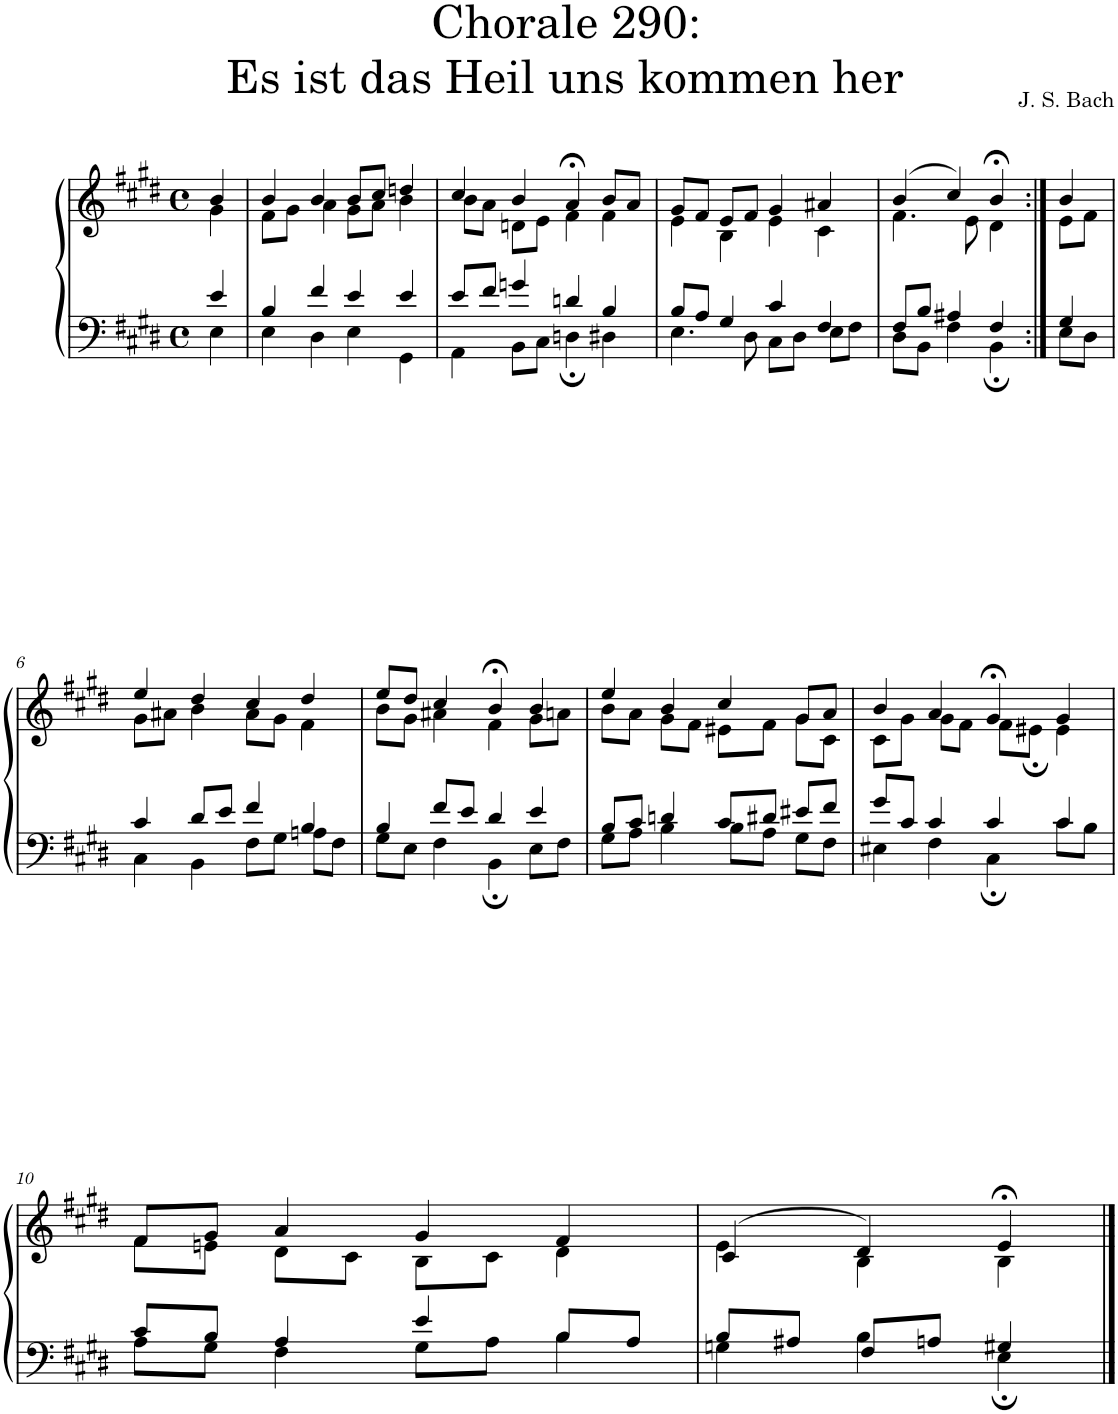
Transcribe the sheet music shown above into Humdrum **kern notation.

**kern	**kern
*part1	*part1
*staff2	*staff1
*I"S,A	*
*clefF4	*clefG2
*k[f#c#g#d#]	*k[f#c#g#d#]
*M4/4	*M4/4
*met(c)	*met(c)
=	=
*^	*^
4e/	4E\	4b/	4g#\
=1	=1	=1	=1
4B/	4E\	4b/	8f#\L
.	.	.	8g#\J
4f#/	4D#\	4b/	4a\
4e/	4E\	8b/L	8g#\L
.	.	8cc#/J	8a\J
4e/	4GG#\	4ddn/	4b\
=2	=2	=2	=2
8e/L	4AA\	4cc#/	8b\L
8f#/J	.	.	8a\J
4gn/	8BB\L	4b/	8dn\L
.	8C#\J	.	8e\J
4dn/	4Dn;\	4a;</	4f#\
4B/	4D#X\	8b/L	4f#\
.	.	8a/J	.
=3	=3	=3	=3
8B/L	4.E\	8g#/L	4e\
8A/J	.	8f#/J	.
4G#/	.	8e/L	4B\
.	8D#\	8f#/J	.
4c#/	8C#\L	4g#/	4e\
.	8D#\J	.	.
4F#/	8E\L	4a#X/	4c#\
.	8F#\J	.	.
=737	=737	=737	=737
8F#/L	8D#\L	(>4b/	4.f#\
8B/J	8BB\J	.	.
4A#X/	4F#\	4cc#/)	.
.	.	.	8e\
4F#/	4BB;\	4b;</	4d#\
=738:|!	=738:|!	=738:|!	=738:|!
4G#/	8E\L	4b/	8e\L
.	8D#\J	.	8f#\J
!!LO:LB:g=z	!!
=6	=6	=6	=6
4c#/	4C#\	4ee/	8g#\L
.	.	.	8a#X\J
8d#/L	4BB\	4dd#/	4b\
8e/J	.	.	.
4f#/	8F#\L	4cc#/	8a#\L
.	8G#\J	.	8g#\J
4B/	8An\L	4dd#/	4f#\
.	8F#\J	.	.
=7	=7	=7	=7
4B/	8G#\L	8ee/L	8b\L
.	8E\J	8dd#/J	8g#\J
8f#/L	4F#\	4cc#/	4a#X\
8e/J	.	.	.
4d#/	4BB;\	4b;</	4f#\
4e/	8E\L	4b/	8g#\L
.	8F#\J	.	8an\J
=8	=8	=8	=8
8B/L	8G#\L	4ee/	8b\L
8c#/J	8A\J	.	8a\J
4dn/	4B\	4b/	8g#\L
.	.	.	8f#\J
8c#/L	8B\L	4cc#/	8e#X\L
8d#X/J	8A\J	.	8f#\J
8e#X/L	8G#\L	8g#/L	8g#\L
8f#/J	8F#\J	8a/J	8c#\J
=9	=9	=9	=9
8g#/L	4E#X\	4b/	8c#\L
8c#/J	.	.	8g#\J
4c#/	4F#\	4a/	8g#\L
.	.	.	8f#\J
4c#/	4C#;\	4g#;</	8f#\L
.	.	.	8e#X;\J
4c#/	8c#\L	4g#/	4e#\
.	8B\J	.	.
!!LO:LB:g=z	!!
=10	=10	=10	=10
8c#/L	8A\L	8f#/L	8f#\L
8B/J	8G#\J	8g#/J	8en\J
4A/	4F#\	4a/	8d#\L
.	.	.	8c#\J
4e/	8G#\L	4g#/	8B\L
.	8A\J	.	8c#\J
8B/L	4B\	4f#/	4d#\
8A/J	.	.	.
=11	=11	=11	=11
8B/L	4Gn\	(>4c#/	4e\
8A#X/J	.	.	.
8F#/L	4B\	4d#/)	4B\
8An/J	.	.	.
4G#X/	4E;\	4e;</	4B\
*v	*v	*	*
*	*v	*v
==	==
*-	*-
